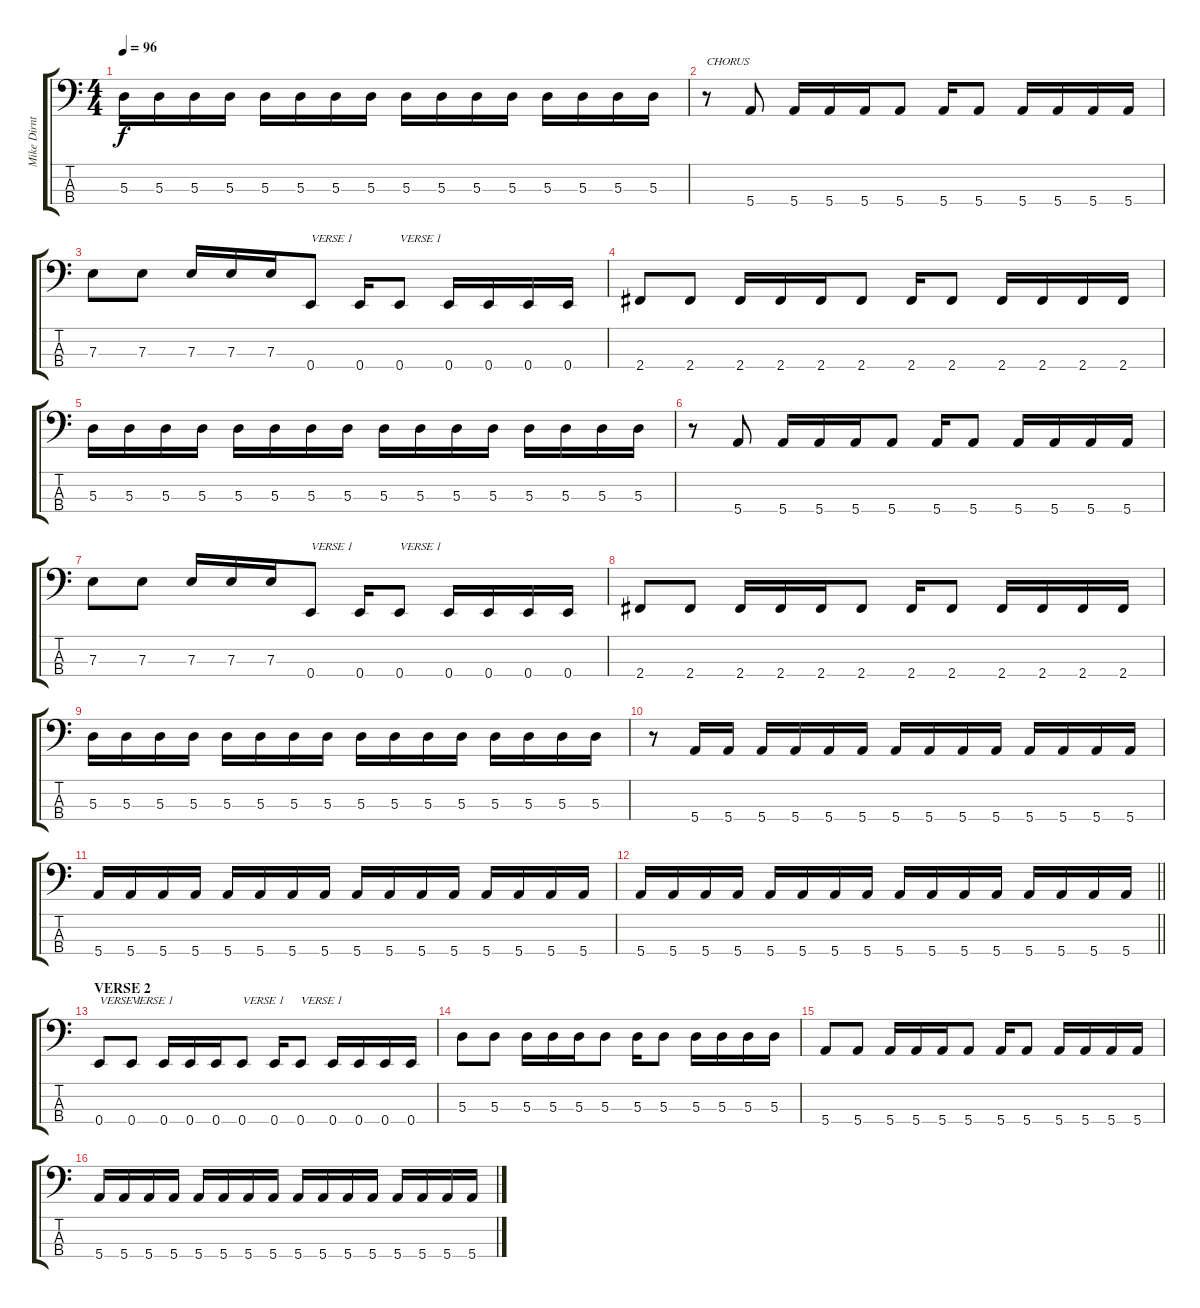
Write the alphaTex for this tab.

\track ("Mike Dirnt (Bass)" "Mike Dirnt") {instrument electricbasspick}
\staff {score tabs}
\tuning (G2 D2 A1 E1) {hide}
\ts (4 4)
\tempo 96
\clef f4
\ks c
5.3.16{dy f} 5.3.16 5.3.16 5.3.16 5.3.16 5.3.16 5.3.16 5.3.16 5.3.16 5.3.16 5.3.16 5.3.16 5.3.16 5.3.16 5.3.16 5.3.16 |
r.8{txt "CHORUS"} 5.4.8 5.4.16 5.4.16 5.4.16 5.4.8 5.4.16 5.4.8 5.4.16 5.4.16 5.4.16 5.4.16 |
7.3.8 7.3.8 7.3.16 7.3.16 7.3.16 0.4.8{txt "VERSE 1"} 0.4.16 0.4.8{txt "VERSE 1"} 0.4.16 0.4.16 0.4.16 0.4.16 |
2.4.8 2.4.8 2.4.16 2.4.16 2.4.16 2.4.8 2.4.16 2.4.8 2.4.16 2.4.16 2.4.16 2.4.16 |
5.3.16 5.3.16 5.3.16 5.3.16 5.3.16 5.3.16 5.3.16 5.3.16 5.3.16 5.3.16 5.3.16 5.3.16 5.3.16 5.3.16 5.3.16 5.3.16 |
r.8 5.4.8 5.4.16 5.4.16 5.4.16 5.4.8 5.4.16 5.4.8 5.4.16 5.4.16 5.4.16 5.4.16 |
7.3.8 7.3.8 7.3.16 7.3.16 7.3.16 0.4.8{txt "VERSE 1"} 0.4.16 0.4.8{txt "VERSE 1"} 0.4.16 0.4.16 0.4.16 0.4.16 |
2.4.8 2.4.8 2.4.16 2.4.16 2.4.16 2.4.8 2.4.16 2.4.8 2.4.16 2.4.16 2.4.16 2.4.16 |
5.3.16 5.3.16 5.3.16 5.3.16 5.3.16 5.3.16 5.3.16 5.3.16 5.3.16 5.3.16 5.3.16 5.3.16 5.3.16 5.3.16 5.3.16 5.3.16 |
r.8 5.4.16 5.4.16 5.4.16 5.4.16 5.4.16 5.4.16 5.4.16 5.4.16 5.4.16 5.4.16 5.4.16 5.4.16 5.4.16 5.4.16 |
5.4.16 5.4.16 5.4.16 5.4.16 5.4.16 5.4.16 5.4.16 5.4.16 5.4.16 5.4.16 5.4.16 5.4.16 5.4.16 5.4.16 5.4.16 5.4.16 |
\barLineRight lightlight
5.4.16 5.4.16 5.4.16 5.4.16 5.4.16 5.4.16 5.4.16 5.4.16 5.4.16 5.4.16 5.4.16 5.4.16 5.4.16 5.4.16 5.4.16 5.4.16 |
\section ("" "VERSE 2")
0.4.8{txt "VERSE 1"} 0.4.8{txt "VERSE 1"} 0.4.16 0.4.16 0.4.16 0.4.8{txt "VERSE 1"} 0.4.16 0.4.8{txt "VERSE 1"} 0.4.16 0.4.16 0.4.16 0.4.16 |
5.3.8 5.3.8 5.3.16 5.3.16 5.3.16 5.3.8 5.3.16 5.3.8 5.3.16 5.3.16 5.3.16 5.3.16 |
5.4.8 5.4.8 5.4.16 5.4.16 5.4.16 5.4.8 5.4.16 5.4.8 5.4.16 5.4.16 5.4.16 5.4.16 |
5.4.16 5.4.16 5.4.16 5.4.16 5.4.16 5.4.16 5.4.16 5.4.16 5.4.16 5.4.16 5.4.16 5.4.16 5.4.16 5.4.16 5.4.16 5.4.16
